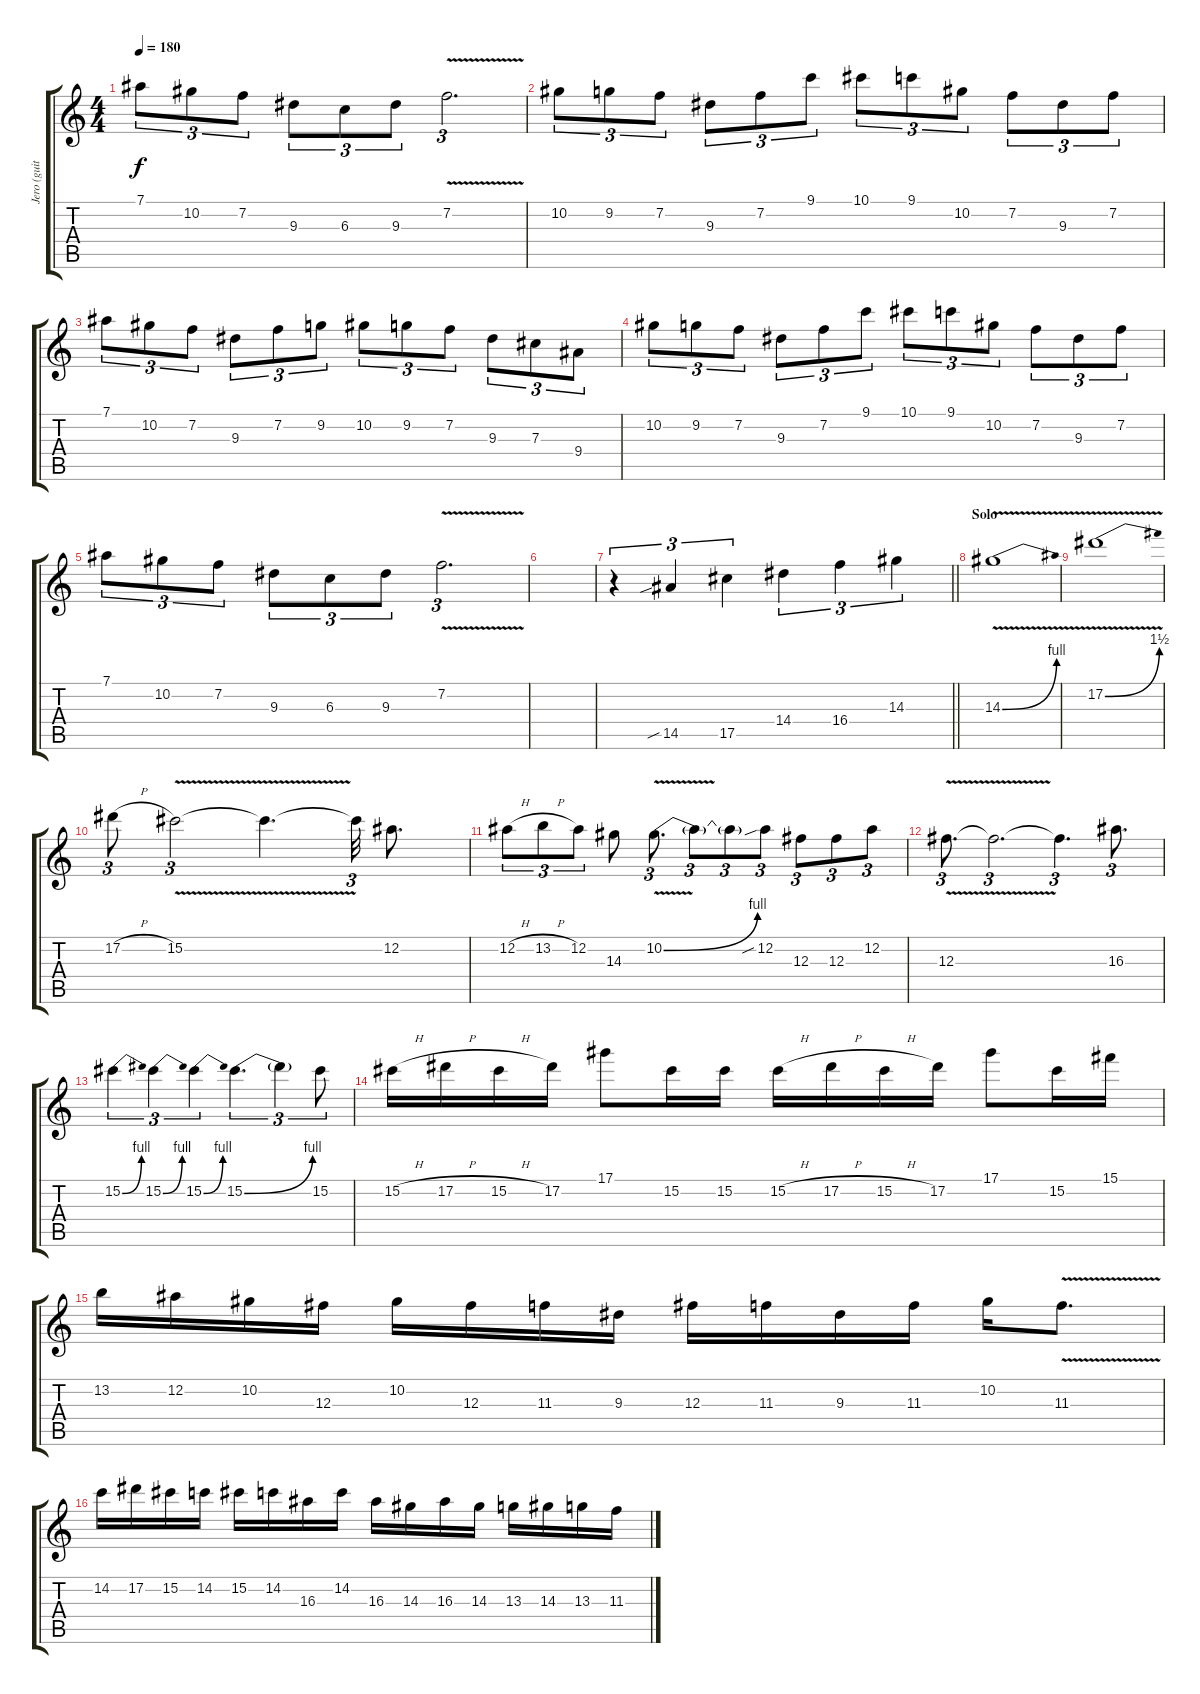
\track ("Jero (guitarra solista)" "Jero (guit") {instrument distortionguitar}
\staff {score tabs}
\tuning (Eb4 Bb3 Gb3 Db3 Ab2 Eb2) {hide}
\ts (4 4)
\tempo 180
\clef g2
\ks c
7.1.8{tu (3 2) dy f} 10.2.8{tu (3 2)} 7.2.8{tu (3 2)} 9.3.8{tu (3 2)} 6.3.8{tu (3 2)} 9.3.8{tu (3 2)} 7.2{v}.2{d tu (3 2)} |
10.2.8{tu (3 2)} 9.2.8{tu (3 2)} 7.2.8{tu (3 2)} 9.3.8{tu (3 2)} 7.2.8{tu (3 2)} 9.1.8{tu (3 2)} 10.1.8{tu (3 2)} 9.1.8{tu (3 2)} 10.2.8{tu (3 2)} 7.2.8{tu (3 2)} 9.3.8{tu (3 2)} 7.2.8{tu (3 2)} |
7.1.8{tu (3 2)} 10.2.8{tu (3 2)} 7.2.8{tu (3 2)} 9.3.8{tu (3 2)} 7.2.8{tu (3 2)} 9.2.8{tu (3 2)} 10.2.8{tu (3 2)} 9.2.8{tu (3 2)} 7.2.8{tu (3 2)} 9.3.8{tu (3 2)} 7.3.8{tu (3 2)} 9.4.8{tu (3 2)} |
10.2.8{tu (3 2)} 9.2.8{tu (3 2)} 7.2.8{tu (3 2)} 9.3.8{tu (3 2)} 7.2.8{tu (3 2)} 9.1.8{tu (3 2)} 10.1.8{tu (3 2)} 9.1.8{tu (3 2)} 10.2.8{tu (3 2)} 7.2.8{tu (3 2)} 9.3.8{tu (3 2)} 7.2.8{tu (3 2)} |
7.1.8{tu (3 2)} 10.2.8{tu (3 2)} 7.2.8{tu (3 2)} 9.3.8{tu (3 2)} 6.3.8{tu (3 2)} 9.3.8{tu (3 2)} 7.2{v}.2{d tu (3 2)} |
|
\barLineRight lightlight
r.4{tu (3 2)} 14.5{sib}.4{tu (3 2)} 17.5.4{tu (3 2)} 14.4.4{tu (3 2)} 16.4.4{tu (3 2)} 14.3.4{tu (3 2)} |
\section ("" "Solo")
14.3{be (bend 0 0 60 4) v}.1 |
17.2{be (bend 0 0 60 6) v}.1 |
17.2{h}.8{tu (3 2)} 15.2{v}.2{tu (3 2)} 15.2{t}.4{d} 15.2{t}.32{tu (3 2)} 12.2.8{d} |
12.2{h}.8{tu (3 2)} 13.2{h}.8{tu (3 2)} 12.2.8{tu (3 2)} 14.3.8 10.2{be (bend 0 0 60 4) v}.8{d tu (3 2)} 10.2{t}.8{tu (3 2)} 10.2{t}.8{tu (3 2)} 12.2{sib}.8{tu (3 2)} 12.3.8{tu (3 2)} 12.3.8{tu (3 2)} 12.2.8{tu (3 2)} |
12.3{v}.8{d tu (3 2)} 12.3{t}.2{d tu (3 2)} 12.3{t}.4{d tu (3 2)} 16.3.8{d tu (3 2)} |
15.2{be (bend 0 0 60 4)}.4{tu (3 2)} 15.2{be (bend 0 0 60 4)}.4{tu (3 2)} 15.2{be (bend 0 0 60 4)}.4{tu (3 2)} 15.2{be (bend 0 0 60 4)}.4{d tu (3 2)} 15.2{t}.4{tu (3 2)} 15.2.8{tu (3 2)} |
15.2{h}.16 17.2{h}.16 15.2{h}.16 17.2.16 17.1.8 15.2.16 15.2.16 15.2{h}.16 17.2{h}.16 15.2{h}.16 17.2.16 17.1.8 15.2.16 15.1.16 |
13.2.16 12.2.16 10.2.16 12.3.16 10.2.16 12.3.16 11.3.16 9.3.16 12.3.16 11.3.16 9.3.16 11.3.16 10.2.16 11.3{v}.8{d} |
14.2.16 17.2.16 15.2.16 14.2.16 15.2.16 14.2.16 16.3.16 14.2.16 16.3.16 14.3.16 16.3.16 14.3.16 13.3.16 14.3.16 13.3.16 11.3.16
